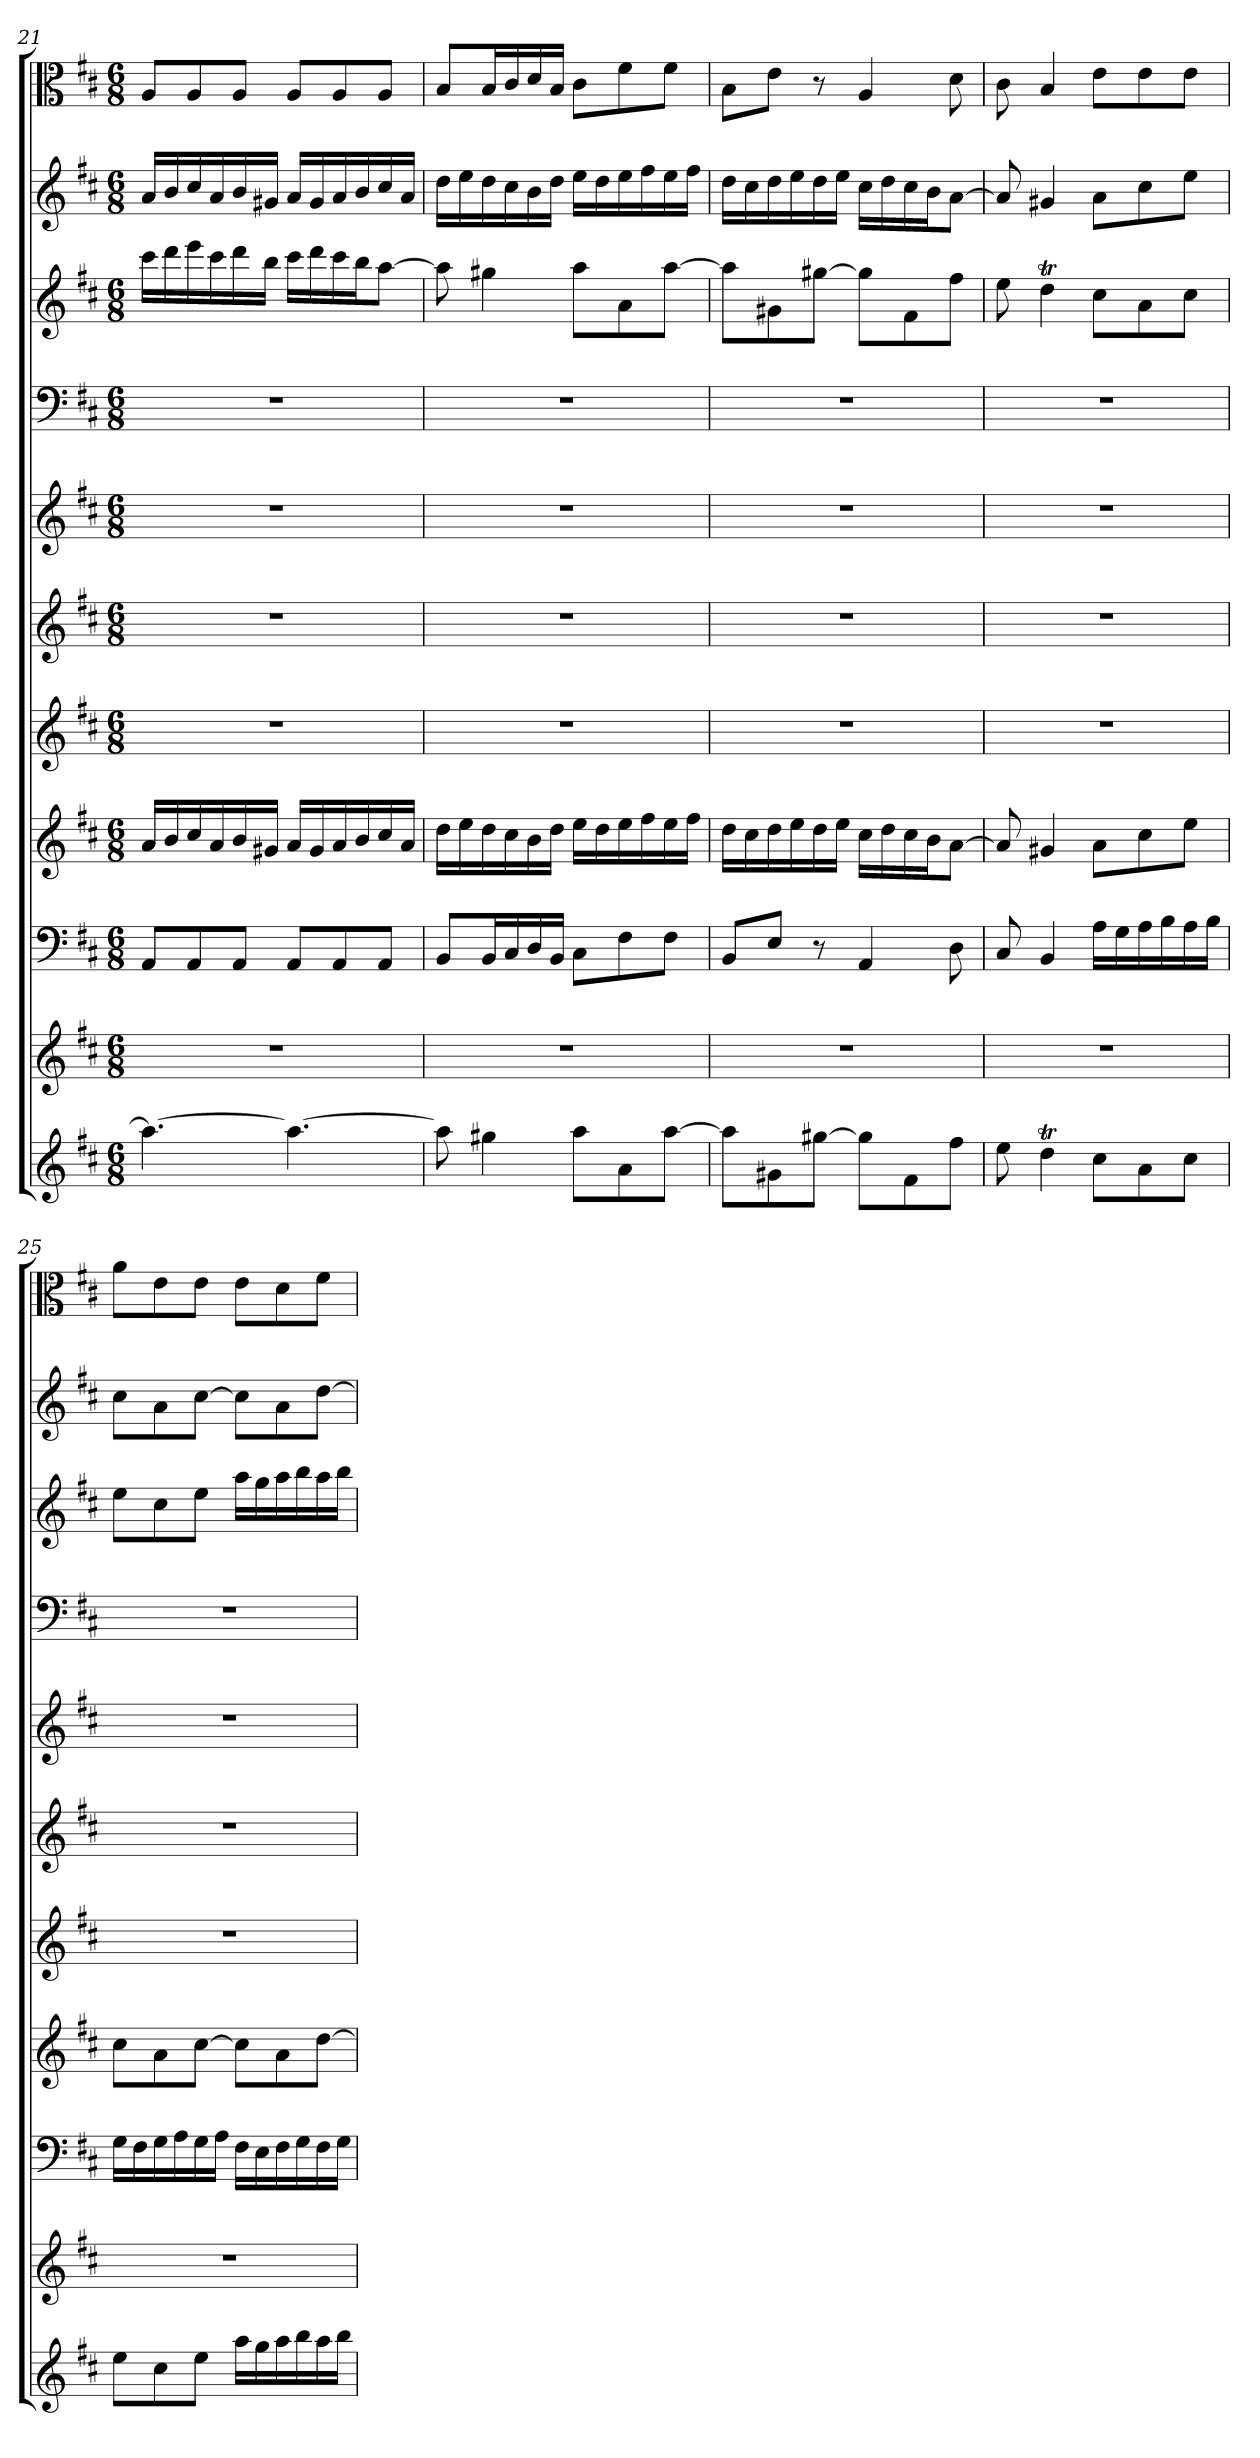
**kern	**kern	**kern	**kern	**kern	**kern	**kern	**kern	**kern	**kern	**kern
*part11	*part10	*part9	*part8	*part7	*part6	*part5	*part4	*part3	*part2	*part1
*staff11	*staff10	*staff9	*staff8	*staff7	*staff6	*staff5	*staff4	*staff3	*staff2	*staff1
*clefG2	*clefG2	*clefF4	*clefG2	*clefG2	*clefG2	*clefG2	*clefF4	*clefG2	*clefG2	*clefC3
*k[f#c#]	*k[f#c#]	*k[f#c#]	*k[f#c#]	*k[f#c#]	*k[f#c#]	*k[f#c#]	*k[f#c#]	*k[f#c#]	*k[f#c#]	*k[f#c#]
*D:	*D:	*D:	*D:	*D:	*D:	*D:	*D:	*D:	*D:	*D:
*M6/8	*M6/8	*M6/8	*M6/8	*M6/8	*M6/8	*M6/8	*M6/8	*M6/8	*M6/8	*M6/8
=21	=21	=21	=21	=21	=21	=21	=21	=21	=21	=21
4.aa\_	2.r	8AA/L	16a/LL	2.r	2.r	2.r	2.r	16ccc#\LL	16a/LL	8A/L
.	.	.	16b/	.	.	.	.	16ddd\	16b/	.
.	.	8AA/	16cc#/	.	.	.	.	16eee\	16cc#/	8A/
.	.	.	16a/	.	.	.	.	16ccc#\	16a/	.
.	.	8AA/J	16b/	.	.	.	.	16ddd\	16b/	8A/J
.	.	.	16g#X/JJ	.	.	.	.	16bb\JJ	16g#X/JJ	.
4.aa\_	.	8AA/L	16a/LL	.	.	.	.	16ccc#\LL	16a/LL	8A/L
.	.	.	16g#/	.	.	.	.	16ddd\	16g#/	.
.	.	8AA/	16a/	.	.	.	.	16ccc#\	16a/	8A/
.	.	.	16b/	.	.	.	.	16bb\J	16b/	.
.	.	8AA/J	16cc#/	.	.	.	.	[8aa\J	16cc#/	8A/J
.	.	.	16a/JJ	.	.	.	.	.	16a/JJ	.
=22	=22	=22	=22	=22	=22	=22	=22	=22	=22	=22
8aa\]	2.r	8BB/L	16dd\LL	2.r	2.r	2.r	2.r	8aa\]	16dd\LL	8B/L
.	.	.	16ee\	.	.	.	.	.	16ee\	.
4gg#X\	.	16BB/L	16dd\	.	.	.	.	4gg#X\	16dd\	16B/L
.	.	16C#/	16cc#\	.	.	.	.	.	16cc#\	16c#/
.	.	16D/	16b\	.	.	.	.	.	16b\	16d/
.	.	16BB/JJ	16dd\JJ	.	.	.	.	.	16dd\JJ	16B/JJ
8aa\L	.	8C#\L	16ee\LL	.	.	.	.	8aa\L	16ee\LL	8c#\L
.	.	.	16dd\	.	.	.	.	.	16dd\	.
8a\	.	8F#\	16ee\	.	.	.	.	8a\	16ee\	8f#\
.	.	.	16ff#\	.	.	.	.	.	16ff#\	.
[8aa\J	.	8F#\J	16ee\	.	.	.	.	[8aa\J	16ee\	8f#\J
.	.	.	16ff#\JJ	.	.	.	.	.	16ff#\JJ	.
=23	=23	=23	=23	=23	=23	=23	=23	=23	=23	=23
8aa\L]	2.r	8BB/L	16dd\LL	2.r	2.r	2.r	2.r	8aa\L]	16dd\LL	8B\L
.	.	.	16cc#\	.	.	.	.	.	16cc#\	.
8g#X\	.	8E/J	16dd\	.	.	.	.	8g#X\	16dd\	8e\J
.	.	.	16ee\	.	.	.	.	.	16ee\	.
[8gg#X\J	.	8r	16dd\	.	.	.	.	[8gg#X\J	16dd\	8r
.	.	.	16ee\JJ	.	.	.	.	.	16ee\JJ	.
8gg#\L]	.	4AA/	16cc#\LL	.	.	.	.	8gg#\L]	16cc#\LL	4A/
.	.	.	16dd\	.	.	.	.	.	16dd\	.
8f#\	.	.	16cc#\	.	.	.	.	8f#\	16cc#\	.
.	.	.	16b\J	.	.	.	.	.	16b\J	.
8ff#\J	.	8D\	[8a\J	.	.	.	.	8ff#\J	[8a\J	8d\
=24	=24	=24	=24	=24	=24	=24	=24	=24	=24	=24
8ee\	2.r	8C#/	8a/]	2.r	2.r	2.r	2.r	8ee\	8a/]	8c#\
4ddT\	.	4BB/	4g#X/	.	.	.	.	4ddT\	4g#X/	4B/
8cc#\L	.	16A\LL	8a\L	.	.	.	.	8cc#\L	8a\L	8e\L
.	.	16G\	.	.	.	.	.	.	.	.
8a\	.	16A\	8cc#\	.	.	.	.	8a\	8cc#\	8e\
.	.	16B\	.	.	.	.	.	.	.	.
8cc#\J	.	16A\	8ee\J	.	.	.	.	8cc#\J	8ee\J	8e\J
.	.	16B\JJ	.	.	.	.	.	.	.	.
=25	=25	=25	=25	=25	=25	=25	=25	=25	=25	=25
8ee\L	2.r	16G\LL	8cc#\L	2.r	2.r	2.r	2.r	8ee\L	8cc#\L	8a\L
.	.	16F#\	.	.	.	.	.	.	.	.
8cc#\	.	16G\	8a\	.	.	.	.	8cc#\	8a\	8e\
.	.	16A\	.	.	.	.	.	.	.	.
8ee\J	.	16G\	[8cc#\J	.	.	.	.	8ee\J	[8cc#\J	8e\J
.	.	16A\JJ	.	.	.	.	.	.	.	.
16aa\LL	.	16F#\LL	8cc#\L]	.	.	.	.	16aa\LL	8cc#\L]	8e\L
16gg\	.	16E\	.	.	.	.	.	16gg\	.	.
16aa\	.	16F#\	8a\	.	.	.	.	16aa\	8a\	8d\
16bb\	.	16G\	.	.	.	.	.	16bb\	.	.
16aa\	.	16F#\	[8dd\J	.	.	.	.	16aa\	[8dd\J	8f#\J
16bb\JJ	.	16G\JJ	.	.	.	.	.	16bb\JJ	.	.
=	=	=	=	=	=	=	=	=	=	=
*-	*-	*-	*-	*-	*-	*-	*-	*-	*-	*-
